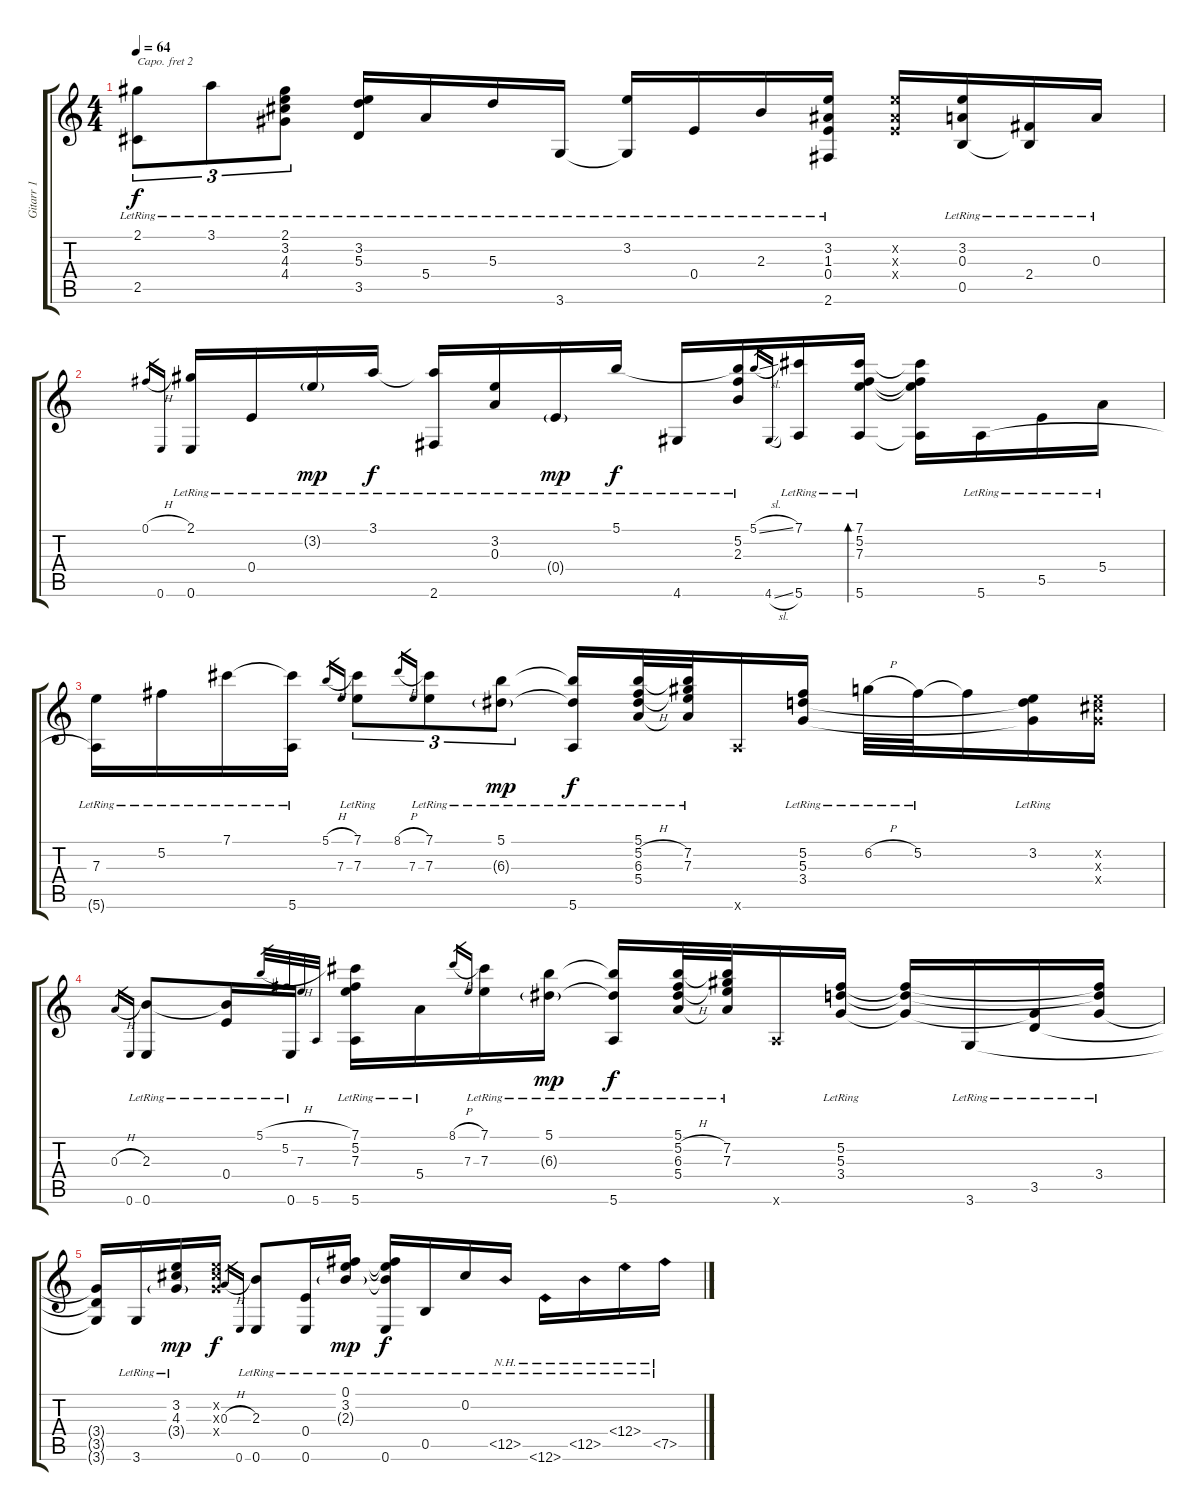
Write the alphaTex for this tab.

\track ("Gitarr 1" "Gitarr 1") {instrument acousticguitarsteel}
\staff {score tabs}
\capo 2
\tuning (E4 B3 G3 D3 A2 D2) {hide}
\ts (4 4)
\tempo 64
\clef g2
\ks c
(2.1{lr} 2.5{t}).8{tu (3 2) dy f} 3.1{lr}.8{tu (3 2)} (2.1{lr} 3.2{t} 4.3{t} 4.4{t}).8{tu (3 2)} (3.2{lr} 5.3{lr} 3.5{lr}).16 5.4{lr}.16 5.3{lr}.16 3.6{lr}.16 (3.2{lr} 3.6{t}).16 0.4{lr}.16 2.3{lr}.16 (3.2{lr} 1.3{lr} 0.4{lr} 2.6{lr}).16 (3.2{x} 1.3{x} 0.4{x}).16 (3.2{lr} 0.3{lr} 0.5{lr}).16 (2.4{lr} 0.5{t}).16 0.3{lr}.16 |
0.1{h}.16{gr} 0.6.16{gr} (2.1{lr} 0.6{lr}).16 0.4{lr}.16 3.2{g lr}.16{dy mp} 3.1{lr}.16{dy f} (3.1{t} 2.6{lr}).16 (3.2{lr} 0.3{lr}).16 0.4{g lr}.16{dy mp} 5.1{lr}.16{dy f} 4.6{lr}.16 (5.1{t} 5.2{lr} 2.3{lr}).16 5.1{sl}.16{gr} 4.6{sl}.16{gr} (7.1{lr} 5.6{lr}).16 (7.1{lr} 5.2{lr} 7.3{lr} 5.6{lr}).16{bd 480} (7.1{t} 5.2{t} 7.3{t} 5.6{t}).16 5.6{lr}.16 5.5{lr}.16 5.4{lr}.16 |
(7.3{lr} 5.6{t}).16 5.2{lr}.16 7.1{lr}.16 (7.1{t} 5.6{lr}).16 5.1{h}.16{gr} 7.3.16{gr} (7.1{lr} 7.3{lr}).8{tu (3 2)} 8.1{h}.16{gr} 7.3.16{gr} (7.1{lr} 7.3{lr}).8{tu (3 2)} (5.1{lr} 6.3{g lr}).8{tu (3 2) dy mp} (5.1{t} 6.3{t} 5.6{lr}).16{dy f} (5.1{lr} 5.2{h lr} 6.3{h lr} 5.4{lr}).32 (5.1{t} 7.2{lr} 7.3{lr} 5.4{t}).32 5.6{x}.16 (5.2{lr} 5.3{lr} 3.4{lr}).16 6.2{h lr}.32 5.2{lr}.32 5.2{t}.16 (3.2{lr} 5.3{t} 3.4{t}).16 (3.2{x} 4.3{x} 3.4{x}).16 |
0.3{h}.16{gr} 0.6.16{gr} (2.3{lr} 0.6{lr}).8 (2.3{t} 0.4{lr}).16 0.6{lr}.16 5.1{h}.32{gr} 5.2.32{gr} 7.3.32{gr} 5.6.32{gr} (7.1{lr} 5.2{lr} 7.3{lr} 5.6{lr}).16 5.4{lr}.16 8.1{h}.16{gr} 7.3.16{gr} (7.1{lr} 7.3{lr}).16 (5.1{lr} 6.3{g lr}).16{dy mp} (5.1{t} 6.3{t} 5.6{lr}).16{dy f} (5.1{lr} 5.2{h lr} 6.3{h lr} 5.4{lr}).32 (5.1{t} 7.2{lr} 7.3{lr} 5.4{t}).32 5.6{x}.16 (5.2{lr} 5.3{lr} 3.4{lr}).16 (5.2{t} 5.3{t} 3.4{t}).16 3.6{lr}.16 (3.4{t} 3.5{lr}).16 (5.2{t} 5.3{t} 3.4{lr}).16 |
(3.4{t} 3.5{t} 3.6{t}).16 3.6{lr}.16 (3.2{lr} 4.3{lr} 3.4{g lr}).16{dy mp} (3.2{x} 4.3{x} 3.4{x}).16{dy f} 0.3{h}.16{gr} 0.6.16{gr} (2.3{lr} 0.6{lr}).8 (0.4{lr} 0.6{lr}).16 (0.1{lr} 3.2{lr} 2.3{g lr}).16{dy mp} (0.1{t} 3.2{t} 2.3{t} 0.6{lr}).16{dy f} 0.5{lr}.16 0.2{lr}.16 12.5{nh lr}.16 12.6{nh lr}.16 12.5{nh lr}.16 12.4{nh lr}.16 7.5{nh lr}.16
